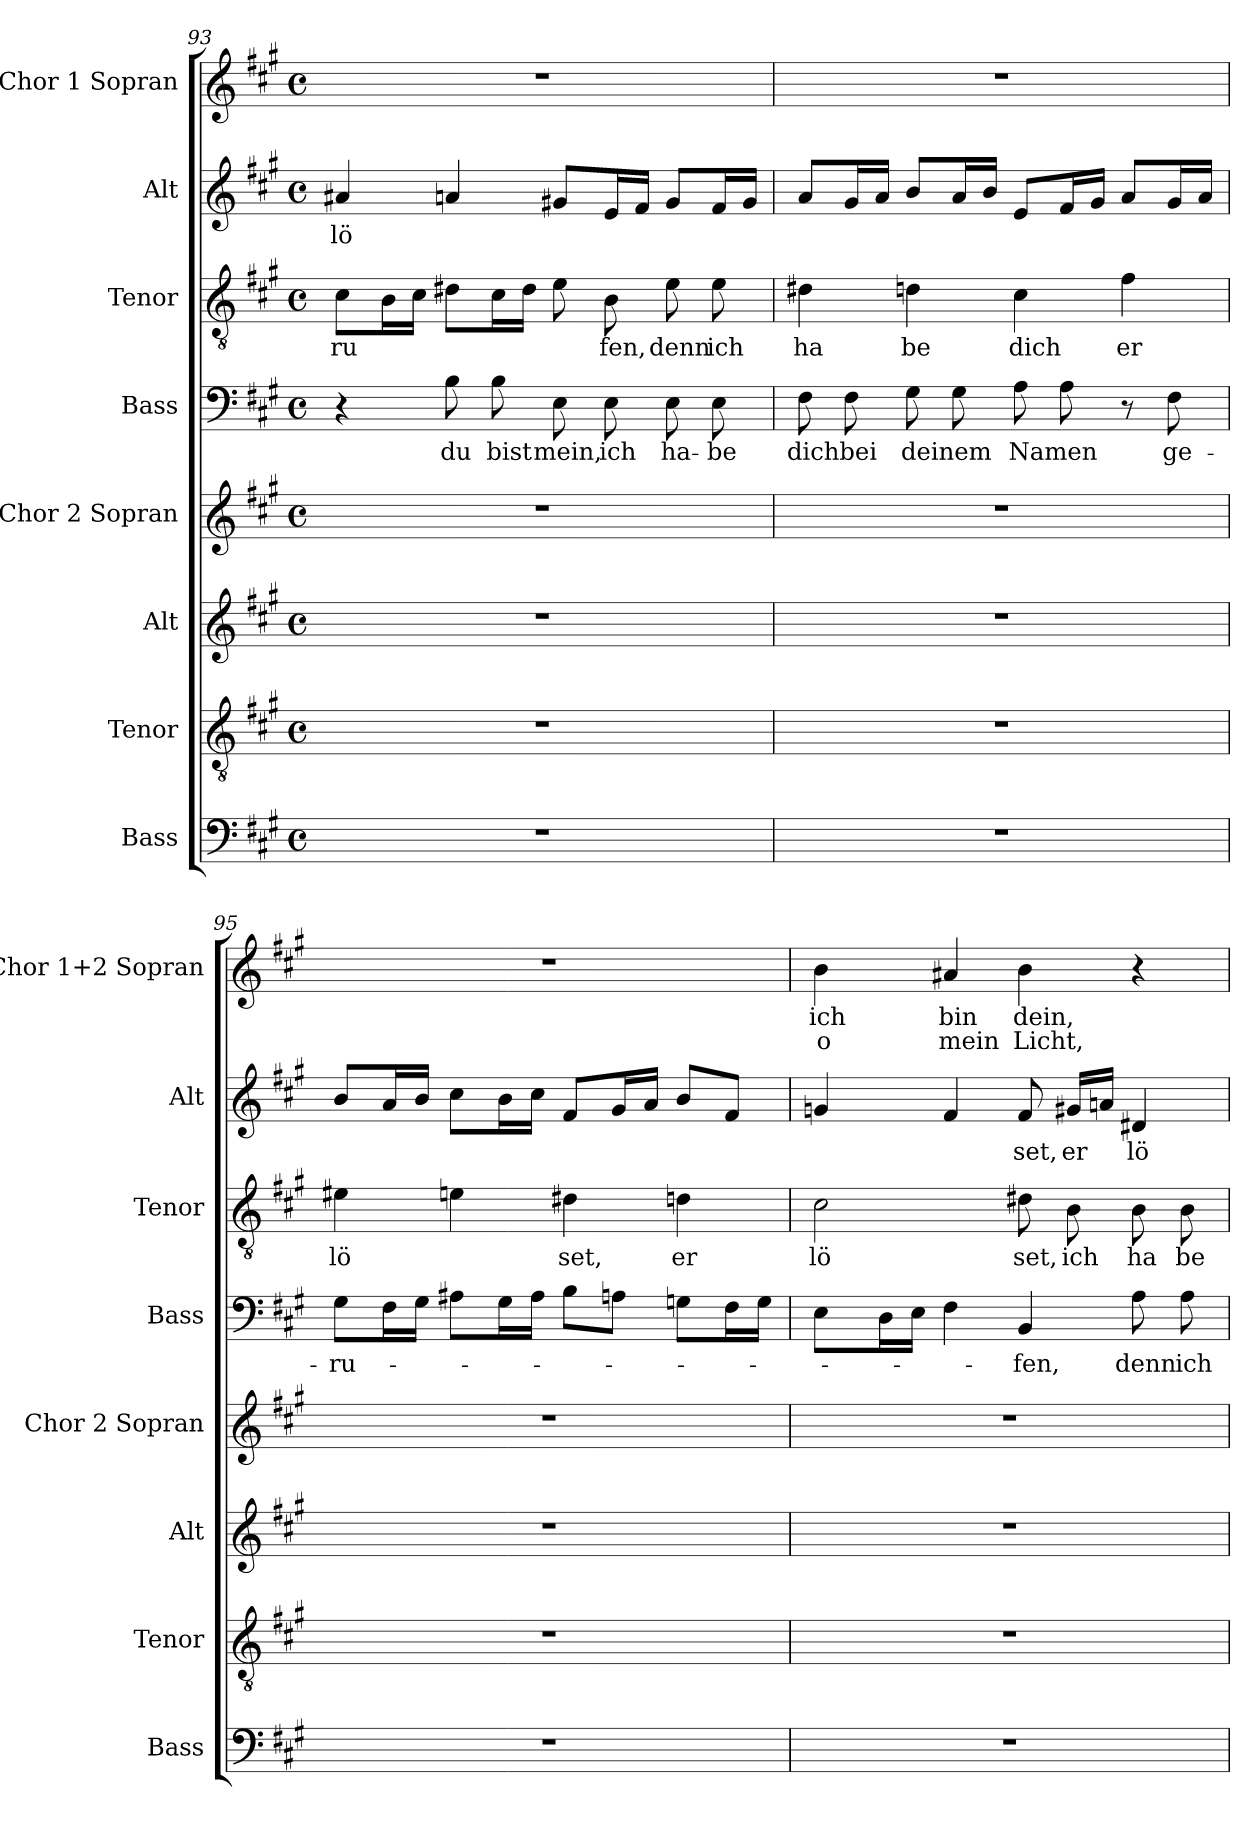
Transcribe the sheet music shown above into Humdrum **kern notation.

**kern	**kern	**kern	**kern	**kern	**text	**kern	**text	**kern	**text	**kern	**text	**text
*part8	*part7	*part6	*part5	*part4	*part4	*part3	*part3	*part2	*part2	*part1	*part1	*part1
*staff8	*staff7	*staff6	*staff5	*staff4	*staff4	*staff3	*staff3	*staff2	*staff2	*staff1	*staff1	*staff1
*I"Bass	*I"Tenor	*I"Alt	*I"Chor 2  Sopran	*I"Bass	*	*I"Tenor	*	*I"Alt	*	*I"Chor 1  Sopran	*	*
*I'Bass	*I'Tenor	*I'Alt	*I'Chor 2  Sopran	*I'Bass	*	*I'Tenor	*	*I'Alt	*	*I'Chor 1+2  Sopran	*	*
*clefF4	*clefGv2	*clefG2	*clefG2	*clefF4	*	*clefGv2	*	*clefG2	*	*clefG2	*	*
*k[f#c#g#]	*k[f#c#g#]	*k[f#c#g#]	*k[f#c#g#]	*k[f#c#g#]	*	*k[f#c#g#]	*	*k[f#c#g#]	*	*k[f#c#g#]	*	*
*A:	*A:	*A:	*A:	*A:	*	*A:	*	*A:	*	*A:	*	*
*M4/4	*M4/4	*M4/4	*M4/4	*M4/4	*	*M4/4	*	*M4/4	*	*M4/4	*	*
*met(c)	*met(c)	*met(c)	*met(c)	*met(c)	*	*met(c)	*	*met(c)	*	*met(c)	*	*
=93	=93	=93	=93	=93	=93	=93	=93	=93	=93	=93	=93	=93
!	!	!	!	!	!	!	!LO:LY:b:cj	!	!LO:LY:b:cj	!	!	!
1r	1r	1r	1r	4r	.	8c#\L	ru	4a#X/	lö	1r	.	.
.	.	.	.	.	.	16B\	.	.	.	.	.	.
.	.	.	.	.	.	16c#\J	.	.	.	.	.	.
!	!	!	!	!	!LO:LY:b:cj	!	!	!	!	!	!	!
.	.	.	.	8B\	du	8d#X\L	.	4an/	.	.	.	.
!	!	!	!	!	!LO:LY:b:cj	!	!	!	!	!	!	!
.	.	.	.	8B\	bist	16c#\	.	.	.	.	.	.
.	.	.	.	.	.	16d#\J	.	.	.	.	.	.
!	!	!	!	!	!LO:LY:b:cj	!	!	!	!	!	!	!
.	.	.	.	8E\	mein,	8e\	.	8g#X/L	.	.	.	.
!	!	!	!	!	!LO:LY:b:cj	!	!LO:LY:b:cj	!	!	!	!	!
.	.	.	.	8E\	ich	8B\	fen,	16e/	.	.	.	.
.	.	.	.	.	.	.	.	16f#/J	.	.	.	.
!	!	!	!	!	!LO:LY:b:cj	!	!LO:LY:b:cj	!	!	!	!	!
.	.	.	.	8E\	ha-	8e\	denn	8g#/L	.	.	.	.
!	!	!	!	!	!LO:LY:b:cj	!	!LO:LY:b:cj	!	!	!	!	!
.	.	.	.	8E\	-be	8e\	ich	16f#/	.	.	.	.
.	.	.	.	.	.	.	.	16g#/J	.	.	.	.
=94	=94	=94	=94	=94	=94	=94	=94	=94	=94	=94	=94	=94
!	!	!	!	!	!LO:LY:b:cj	!	!LO:LY:b:cj	!	!	!	!	!
1r	1r	1r	1r	8F#\	dich	4d#X\	ha	8a/L	.	1r	.	.
!	!	!	!	!	!LO:LY:b:cj	!	!	!	!	!	!	!
.	.	.	.	8F#\	bei	.	.	16g#/	.	.	.	.
.	.	.	.	.	.	.	.	16a/J	.	.	.	.
!	!	!	!	!	!LO:LY:b	!	!LO:LY:b:cj	!	!	!	!	!
.	.	.	.	8G#\	deinem	4dn\	be	8b/L	.	.	.	.
.	.	.	.	8G#\	.	.	.	16a/	.	.	.	.
.	.	.	.	.	.	.	.	16b/J	.	.	.	.
!	!	!	!	!	!LO:LY:b	!	!LO:LY:b:cj	!	!	!	!	!
.	.	.	.	8A\	Namen	4c#\	dich	8e/L	.	.	.	.
.	.	.	.	8A\	.	.	.	16f#/	.	.	.	.
.	.	.	.	.	.	.	.	16g#/J	.	.	.	.
!	!	!	!	!	!	!	!LO:LY:b:cj	!	!	!	!	!
.	.	.	.	8r	.	4f#\	er	8a/L	.	.	.	.
!	!	!	!	!	!LO:LY:b:cj	!	!	!	!	!	!	!
.	.	.	.	8F#\	ge-	.	.	16g#/	.	.	.	.
.	.	.	.	.	.	.	.	16a/J	.	.	.	.
=95	=95	=95	=95	=95	=95	=95	=95	=95	=95	=95	=95	=95
!	!	!	!	!	!LO:LY:b:cj	!	!LO:LY:b:cj	!	!	!	!	!
1r	1r	1r	1r	8G#\L	-ru-	4e#X\	lö	8b/L	.	1r	.	.
.	.	.	.	16F#\	.	.	.	16a/	.	.	.	.
.	.	.	.	16G#\J	.	.	.	16b/J	.	.	.	.
.	.	.	.	8A#X\L	.	4en\	.	8cc#\L	.	.	.	.
.	.	.	.	16G#\	.	.	.	16b\	.	.	.	.
.	.	.	.	16A#\J	.	.	.	16cc#\J	.	.	.	.
!	!	!	!	!	!	!	!LO:LY:b:cj	!	!	!	!	!
.	.	.	.	8B\L	.	4d#X\	set,	8f#/L	.	.	.	.
.	.	.	.	8An\J	.	.	.	16g#/	.	.	.	.
.	.	.	.	.	.	.	.	16a/J	.	.	.	.
!	!	!	!	!	!	!	!LO:LY:b:cj	!	!	!	!	!
.	.	.	.	8Gn\L	.	4dn\	er	8b/L	.	.	.	.
.	.	.	.	16F#\	.	.	.	8f#/J	.	.	.	.
.	.	.	.	16G\J	.	.	.	.	.	.	.	.
!!LO:PB:g=z
=96	=96	=96	=96	=96	=96	=96	=96	=96	=96	=96	=96	=96
!	!	!	!	!	!	!	!LO:LY:b:cj	!	!	!	!LO:LY:b:cj	!LO:LY:b:cj
*	*	*	*	*^	*	*^	*	*	*	*	*	*
1r	1r	1r	1r	8E\L	16ryy	.	2c#\	16ryy	lö	4gn/	.	4b\	ich	o
.	.	.	.	.	2...ryy	.	.	2...ryy	.	.	.	.	.	.
.	.	.	.	16D\	.	.	.	.	.	.	.	.	.	.
.	.	.	.	16E\J	.	.	.	.	.	.	.	.	.	.
!	!	!	!	!	!	!	!	!	!	!	!	!	!LO:LY:b:cj	!LO:LY:b:cj
.	.	.	.	4F#\	.	.	.	.	.	4f#/	.	4a#X/	bin	mein
!	!	!	!	!	!	!LO:LY:b:cj	!	!	!LO:LY:b:cj	!	!LO:LY:b:cj	!	!LO:LY:b:cj	!LO:LY:b:cj
.	.	.	.	4BB/	.	-fen,	8d#X\	.	set,	8f#/	set,	4b\	dein,	Licht,
!	!	!	!	!	!	!	!	!	!LO:LY:b:cj	!	!LO:LY:b:cj	!	!	!
.	.	.	.	.	.	.	8B\	.	ich	16g#X/L	er	.	.	.
.	.	.	.	.	.	.	.	.	.	16an/J	.	.	.	.
!	!	!	!	!	!	!LO:LY:b:cj	!	!	!LO:LY:b:cj	!	!LO:LY:b:cj	!	!	!
.	.	.	.	8A\	.	denn	8B\	.	ha	4d#X/	lö	4r	.	.
!	!	!	!	!	!	!LO:LY:b:cj	!	!	!LO:LY:b:cj	!	!	!	!	!
.	.	.	.	8A\	.	ich	8B\	.	be	.	.	.	.	.
*	*	*	*	*v	*v	*	*	*	*	*	*	*	*	*
*	*	*	*	*	*	*v	*v	*	*	*	*	*	*
=	=	=	=	=	=	=	=	=	=	=	=	=
*-	*-	*-	*-	*-	*-	*-	*-	*-	*-	*-	*-	*-
